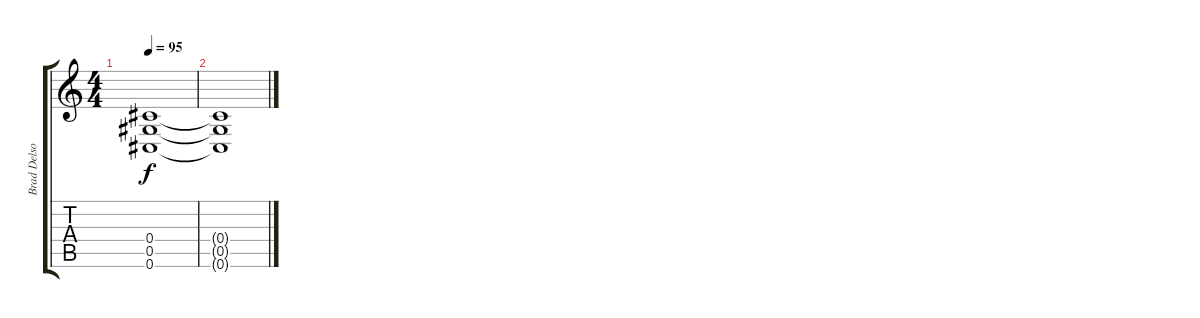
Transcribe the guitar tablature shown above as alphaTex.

\track ("Brad Delson" "Brad Delso") {instrument overdrivenguitar}
\staff {score tabs}
\tuning (Eb4 Bb3 Gb3 Db3 Ab2 Db2) {hide}
\ts (4 4)
\tempo 95
\clef g2
\ks c
(0.4 0.5 0.6).1{dy f} |
(0.4{t} 0.5{t} 0.6{t}).1
